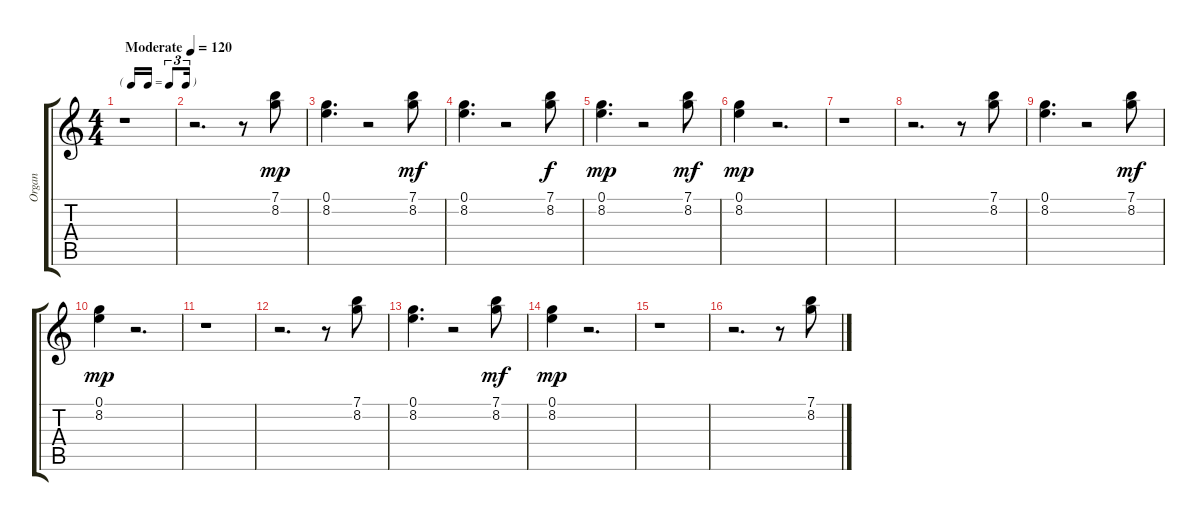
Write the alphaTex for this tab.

\track ("Organ" "Organ") {instrument overdrivenguitar}
\staff {score tabs}
\tuning (E4 B3 G3 D3 A2 E2) {hide}
\ts (4 4)
\tf triplet16th
\tempo (120 "Moderate")
\clef g2
\ks c
r.1{dy mp instrument overdrivenguitar} |
r.2{d} r.8 (7.1 8.2).8 |
(0.1 8.2).4{d} r.2 (7.1 8.2).8{dy mf} |
(0.1 8.2).4{d} r.2 (7.1 8.2).8{dy f} |
(0.1 8.2).4{d dy mp} r.2 (7.1 8.2).8{dy mf} |
(0.1 8.2).4{dy mp} r.2{d} |
r.1 |
r.2{d} r.8 (7.1 8.2).8 |
(0.1 8.2).4{d} r.2 (7.1 8.2).8{dy mf} |
(0.1 8.2).4{dy mp} r.2{d} |
r.1 |
r.2{d} r.8 (7.1 8.2).8 |
(0.1 8.2).4{d} r.2 (7.1 8.2).8{dy mf} |
(0.1 8.2).4{dy mp} r.2{d} |
r.1 |
r.2{d} r.8 (7.1 8.2).8
